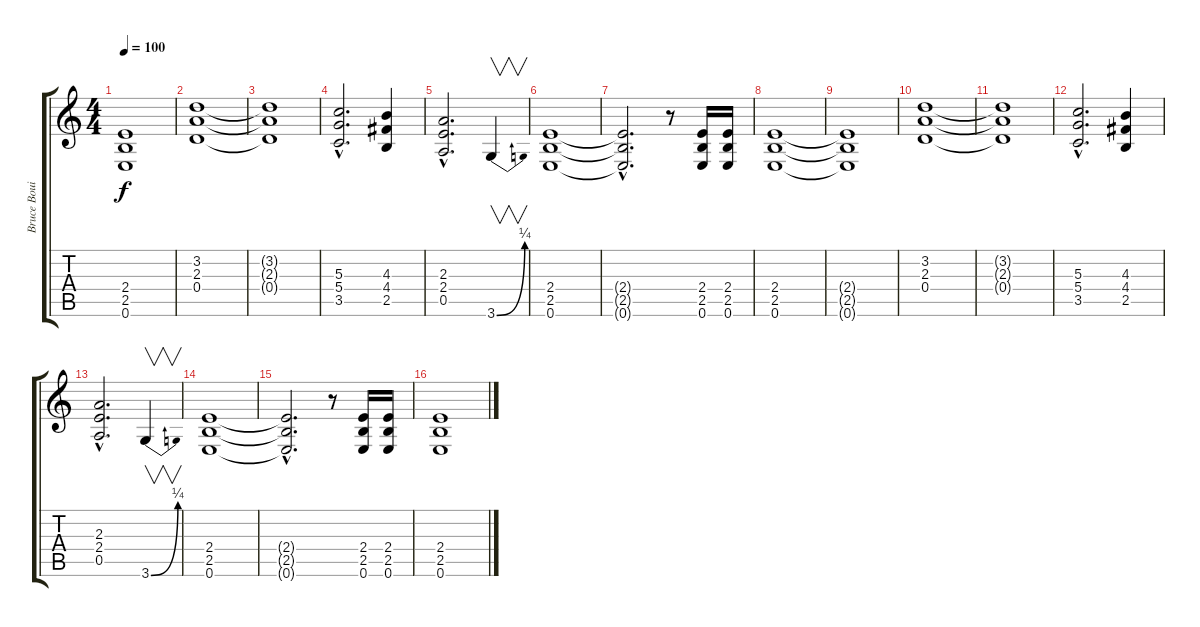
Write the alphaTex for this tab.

\track ("Bruce Bouilliet" "Bruce Boui") {instrument distortionguitar}
\staff {score tabs}
\tuning (E4 B3 G3 D3 A2 E2) {hide}
\ts (4 4)
\tempo 100
\clef g2
\ks c
(2.4{t} 2.5{t} 0.6{t}).1{dy f} |
(3.2 2.3 0.4).1 |
(3.2{t} 2.3{t} 0.4{t}).1 |
(5.3{hac} 5.4{hac} 3.5{hac}).2{d} (4.3 4.4 2.5).4 |
(2.3{hac} 2.4{hac} 0.5{hac}).2{d} 3.6{be (bend 0 0 60 1)}.4{v} |
(2.4 2.5 0.6).1 |
(2.4{hac t} 2.5{hac t} 0.6{hac t}).2{d} r.8 (2.4 2.5 0.6).16 (2.4 2.5 0.6).16 |
(2.4 2.5 0.6).1 |
(2.4{t} 2.5{t} 0.6{t}).1 |
(3.2 2.3 0.4).1 |
(3.2{t} 2.3{t} 0.4{t}).1 |
(5.3{hac} 5.4{hac} 3.5{hac}).2{d} (4.3 4.4 2.5).4 |
(2.3{hac} 2.4{hac} 0.5{hac}).2{d} 3.6{be (bend 0 0 60 1)}.4{v} |
(2.4 2.5 0.6).1 |
(2.4{hac t} 2.5{hac t} 0.6{hac t}).2{d} r.8 (2.4 2.5 0.6).16 (2.4 2.5 0.6).16 |
(2.4 2.5 0.6).1
